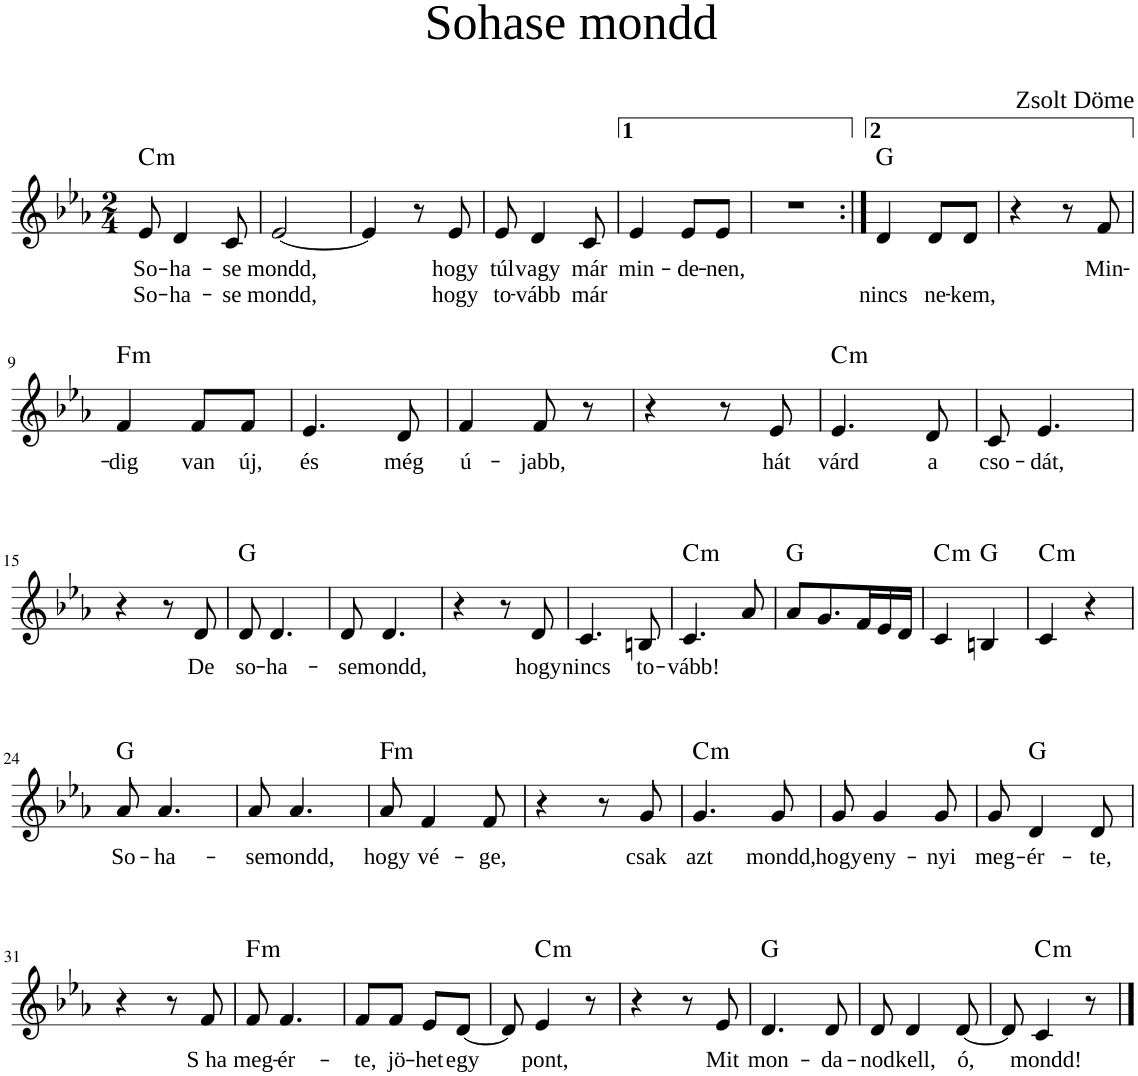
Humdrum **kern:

**kern	**text	**text	**harte
*part1	*part1	*part1	*part1
*staff1	*staff1	*staff1	*
*I"Piano	*	*	*
*I'Pno	*	*	*
*clefG2	*	*	*
*k[b-e-a-]	*	*	*
*M2/4	*	*	*
=1	=1	=1	=1
!	!LO:LY:b	!LO:LY:b	!LO:H:kt=m
8e-/	So-	So-	C:min
!	!LO:LY:b	!LO:LY:b	!
4d/	ha-	ha-	.
!	!LO:LY:b	!LO:LY:b	!
8c/	se	se	.
=2	=2	=2	=2
!	!LO:LY:b	!LO:LY:b	!
[2e-/	mondd,	mondd,	.
=3	=3	=3	=3
4e-/]	.	.	.
8r	.	.	.
!	!LO:LY:b	!LO:LY:b	!
8e-/	hogy	hogy	.
=4	=4	=4	=4
!	!LO:LY:b	!LO:LY:b	!
8e-/	túl	to-	.
!	!LO:LY:b	!LO:LY:b	!
4d/	vagy	vább	.
!	!LO:LY:b	!LO:LY:b	!
8c/	már	már	.
=5	=5	=5	=5
!	!LO:LY:b	!	!
4e-/	min-	.	.
!	!LO:LY:b	!	!
8e-/L	de-	.	.
!	!LO:LY:b	!	!
8e-/J	nen,	.	.
=6	=6	=6	=6
2r	.	.	.
=7:|!	=7:|!	=7:|!	=7:|!
!	!	!LO:LY:b	!LO:H:kt=N.C.
4d/	.	nincs	N
!	!	!LO:LY:b	!
8d/L	.	ne-	.
!	!	!LO:LY:b	!
8d/J	.	kem,	.
=8	=8	=8	=8
4r	.	.	.
8r	.	.	.
!	!LO:LY:b	!	!
8f/	Min-	.	.
!!LO:LB:g=z
=9	=9	=9	=9
!	!LO:LY:b	!	!LO:H:kt=m
4f/	dig	.	F:min
!	!LO:LY:b	!	!
8f/L	van	.	.
!	!LO:LY:b	!	!
8f/J	új,	.	.
=10	=10	=10	=10
!	!LO:LY:b	!	!
4.e-/	és	.	.
!	!LO:LY:b	!	!
8d/	még	.	.
=11	=11	=11	=11
!	!LO:LY:b	!	!
4f/	ú-	.	.
!	!LO:LY:b	!	!
8f/	jabb,	.	.
8r	.	.	.
=12	=12	=12	=12
4r	.	.	.
8r	.	.	.
!	!LO:LY:b	!	!
8e-/	hát	.	.
=13	=13	=13	=13
!	!LO:LY:b	!	!LO:H:kt=m
4.e-/	várd	.	C:min
!	!LO:LY:b	!	!
8d/	a	.	.
=14	=14	=14	=14
!	!LO:LY:b	!	!
8c/	cso-	.	.
!	!LO:LY:b	!	!
4.e-/	dát,	.	.
!!LO:LB:g=z
=15	=15	=15	=15
4r	.	.	.
8r	.	.	.
!	!LO:LY:b	!	!
8d/	De	.	.
=16	=16	=16	=16
!	!LO:LY:b	!	!LO:H:kt=N.C.
8d/	so-	.	N
!	!LO:LY:b	!	!
4.d/	ha-	.	.
=17	=17	=17	=17
!	!LO:LY:b	!	!
8d/	se	.	.
!	!LO:LY:b	!	!
4.d/	mondd,	.	.
=18	=18	=18	=18
4r	.	.	.
8r	.	.	.
!	!LO:LY:b	!	!
8d/	hogy	.	.
=19	=19	=19	=19
!	!LO:LY:b	!	!
4.c/	nincs	.	.
!	!LO:LY:b	!	!
8Bn/	to-	.	.
=20	=20	=20	=20
!	!LO:LY:b	!	!LO:H:kt=m
4.c/	vább!	.	C:min
8a-/	.	.	.
=21	=21	=21	=21
!	!	!	!LO:H:kt=N.C.
8a-/L	.	.	N
8.g/	.	.	.
16f/L	.	.	.
16e-/	.	.	.
16d/JJ	.	.	.
=22	=22	=22	=22
!	!	!	!LO:H:kt=m
4c/	.	.	C:min
!	!	!	!LO:H:kt=N.C.
4Bn/	.	.	N
=23	=23	=23	=23
!	!	!	!LO:H:kt=m
4c/	.	.	C:min
4r	.	.	.
!!LO:LB:g=z
=24	=24	=24	=24
!	!LO:LY:b	!	!LO:H:kt=N.C.
8a-/	So-	.	N
!	!LO:LY:b	!	!
4.a-/	ha-	.	.
=25	=25	=25	=25
!	!LO:LY:b	!	!
8a-/	se	.	.
!	!LO:LY:b	!	!
4.a-/	mondd,	.	.
=26	=26	=26	=26
!LO:TX:a:t=Fm	!	!	!
!	!LO:LY:b	!	!
8a-/	hogy	.	.
!	!LO:LY:b	!	!
4f/	vé-	.	.
!	!LO:LY:b	!	!
8f/	ge,	.	.
=27	=27	=27	=27
4r	.	.	.
8r	.	.	.
!	!LO:LY:b	!	!
8g/	csak	.	.
=28	=28	=28	=28
!	!LO:LY:b	!	!LO:H:kt=m
4.g/	azt	.	C:min
!	!LO:LY:b	!	!
8g/	mondd,	.	.
=29	=29	=29	=29
!	!LO:LY:b	!	!
8g/	hogy	.	.
!	!LO:LY:b	!	!
4g/	eny-	.	.
!	!LO:LY:b	!	!
8g/	nyi	.	.
=30	=30	=30	=30
!	!LO:LY:b	!	!
8g/	meg-	.	.
!	!LO:LY:b	!	!LO:H:kt=N.C.
4d/	ér-	.	N
!	!LO:LY:b	!	!
8d/	te,	.	.
!!LO:LB:g=z
=31	=31	=31	=31
4r	.	.	.
8r	.	.	.
!	!LO:LY:b	!	!
8f/	S ha	.	.
=32	=32	=32	=32
!	!LO:LY:b	!	!LO:H:kt=m
8f/	meg-	.	F:min
!	!LO:LY:b	!	!
4.f/	ér-	.	.
=33	=33	=33	=33
!	!LO:LY:b	!	!
8f/L	te,	.	.
!	!LO:LY:b	!	!
8f/J	jö-	.	.
!	!LO:LY:b	!	!
8e-/L	het	.	.
!	!LO:LY:b	!	!
[8d/J	egy	.	.
=34	=34	=34	=34
8d/]	.	.	.
!	!LO:LY:b	!	!LO:H:kt=m
4e-/	pont,	.	C:min
8r	.	.	.
=35	=35	=35	=35
4r	.	.	.
8r	.	.	.
!	!LO:LY:b	!	!
8e-/	Mit	.	.
=36	=36	=36	=36
!	!LO:LY:b	!	!LO:H:kt=N.C.
4.d/	mon-	.	N
!	!LO:LY:b	!	!
8d/	da-	.	.
=37	=37	=37	=37
!	!LO:LY:b	!	!
8d/	nod	.	.
!	!LO:LY:b	!	!
4d/	kell,	.	.
!	!LO:LY:b	!	!
[8d/	ó,	.	.
=38	=38	=38	=38
8d/]	.	.	.
!	!LO:LY:b	!	!LO:H:kt=m
4c/	mondd!	.	C:min
8r	.	.	.
==	==	==	==
*-	*-	*-	*-
